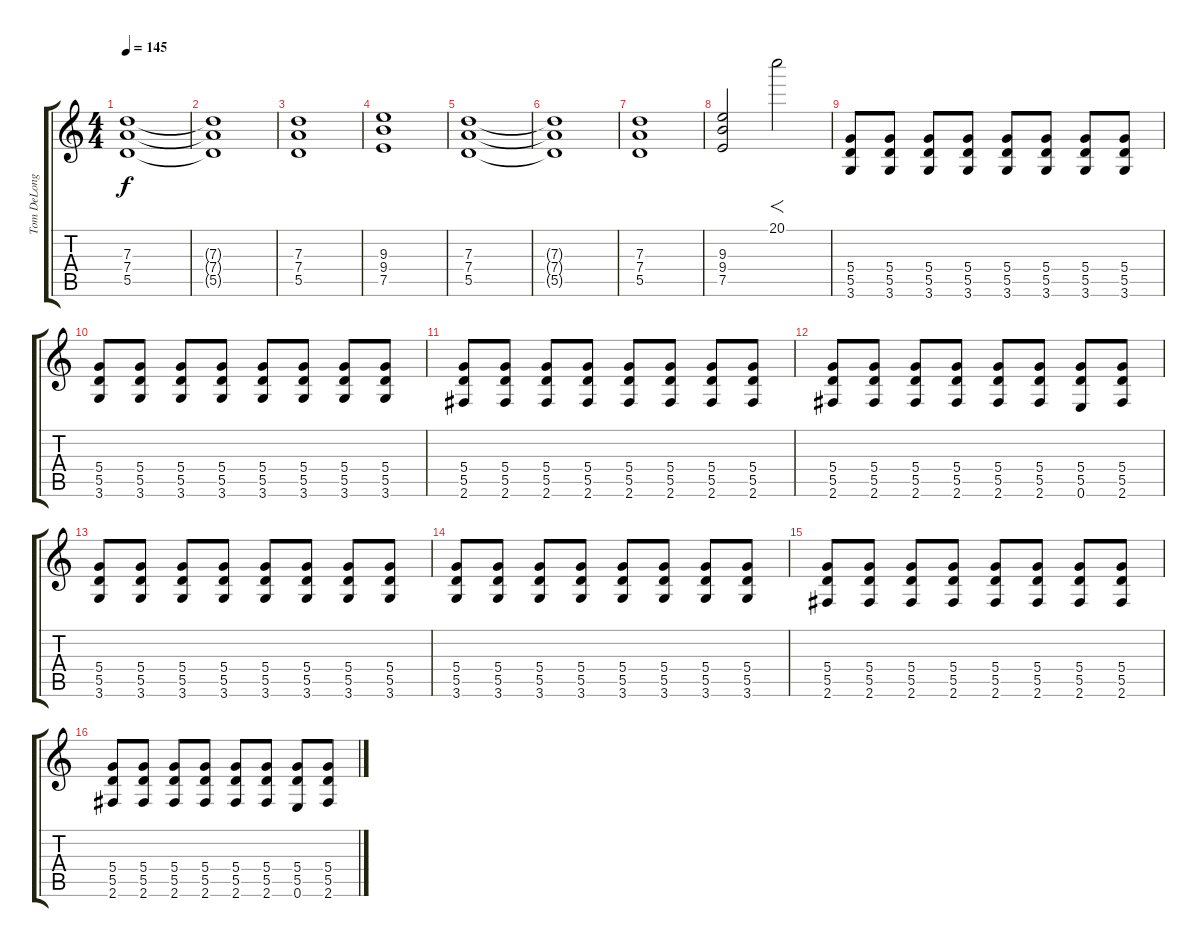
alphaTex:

\track ("Tom DeLonge (Guitar)" "Tom DeLong") {instrument electricguitarclean}
\staff {score tabs}
\tuning (E4 B3 G3 D3 A2 E2) {hide}
\ts (4 4)
\tempo 145
\clef g2
\ks c
(7.3 7.4 5.5).1{dy f instrument electricguitarclean} |
(7.3{t} 7.4{t} 5.5{t}).1 |
(7.3 7.4 5.5).1 |
(9.3 9.4 7.5).1 |
(7.3 7.4 5.5).1{instrument electricguitarclean} |
(7.3{t} 7.4{t} 5.5{t}).1 |
(7.3 7.4 5.5).1 |
(9.3 9.4 7.5).2 20.1.2{f} |
(5.4 5.5 3.6).8{instrument distortionguitar} (5.4 5.5 3.6).8 (5.4 5.5 3.6).8 (5.4 5.5 3.6).8 (5.4 5.5 3.6).8 (5.4 5.5 3.6).8 (5.4 5.5 3.6).8 (5.4 5.5 3.6).8 |
(5.4 5.5 3.6).8 (5.4 5.5 3.6).8 (5.4 5.5 3.6).8 (5.4 5.5 3.6).8 (5.4 5.5 3.6).8 (5.4 5.5 3.6).8 (5.4 5.5 3.6).8 (5.4 5.5 3.6).8 |
(5.4 5.5 2.6).8 (5.4 5.5 2.6).8 (5.4 5.5 2.6).8 (5.4 5.5 2.6).8 (5.4 5.5 2.6).8 (5.4 5.5 2.6).8 (5.4 5.5 2.6).8 (5.4 5.5 2.6).8 |
(5.4 5.5 2.6).8 (5.4 5.5 2.6).8 (5.4 5.5 2.6).8 (5.4 5.5 2.6).8 (5.4 5.5 2.6).8 (5.4 5.5 2.6).8 (5.4 5.5 0.6).8 (5.4 5.5 2.6).8 |
(5.4 5.5 3.6).8{instrument distortionguitar} (5.4 5.5 3.6).8 (5.4 5.5 3.6).8 (5.4 5.5 3.6).8 (5.4 5.5 3.6).8 (5.4 5.5 3.6).8 (5.4 5.5 3.6).8 (5.4 5.5 3.6).8 |
(5.4 5.5 3.6).8 (5.4 5.5 3.6).8 (5.4 5.5 3.6).8 (5.4 5.5 3.6).8 (5.4 5.5 3.6).8 (5.4 5.5 3.6).8 (5.4 5.5 3.6).8 (5.4 5.5 3.6).8 |
(5.4 5.5 2.6).8 (5.4 5.5 2.6).8 (5.4 5.5 2.6).8 (5.4 5.5 2.6).8 (5.4 5.5 2.6).8 (5.4 5.5 2.6).8 (5.4 5.5 2.6).8 (5.4 5.5 2.6).8 |
(5.4 5.5 2.6).8 (5.4 5.5 2.6).8 (5.4 5.5 2.6).8 (5.4 5.5 2.6).8 (5.4 5.5 2.6).8 (5.4 5.5 2.6).8 (5.4 5.5 0.6).8 (5.4 5.5 2.6).8
